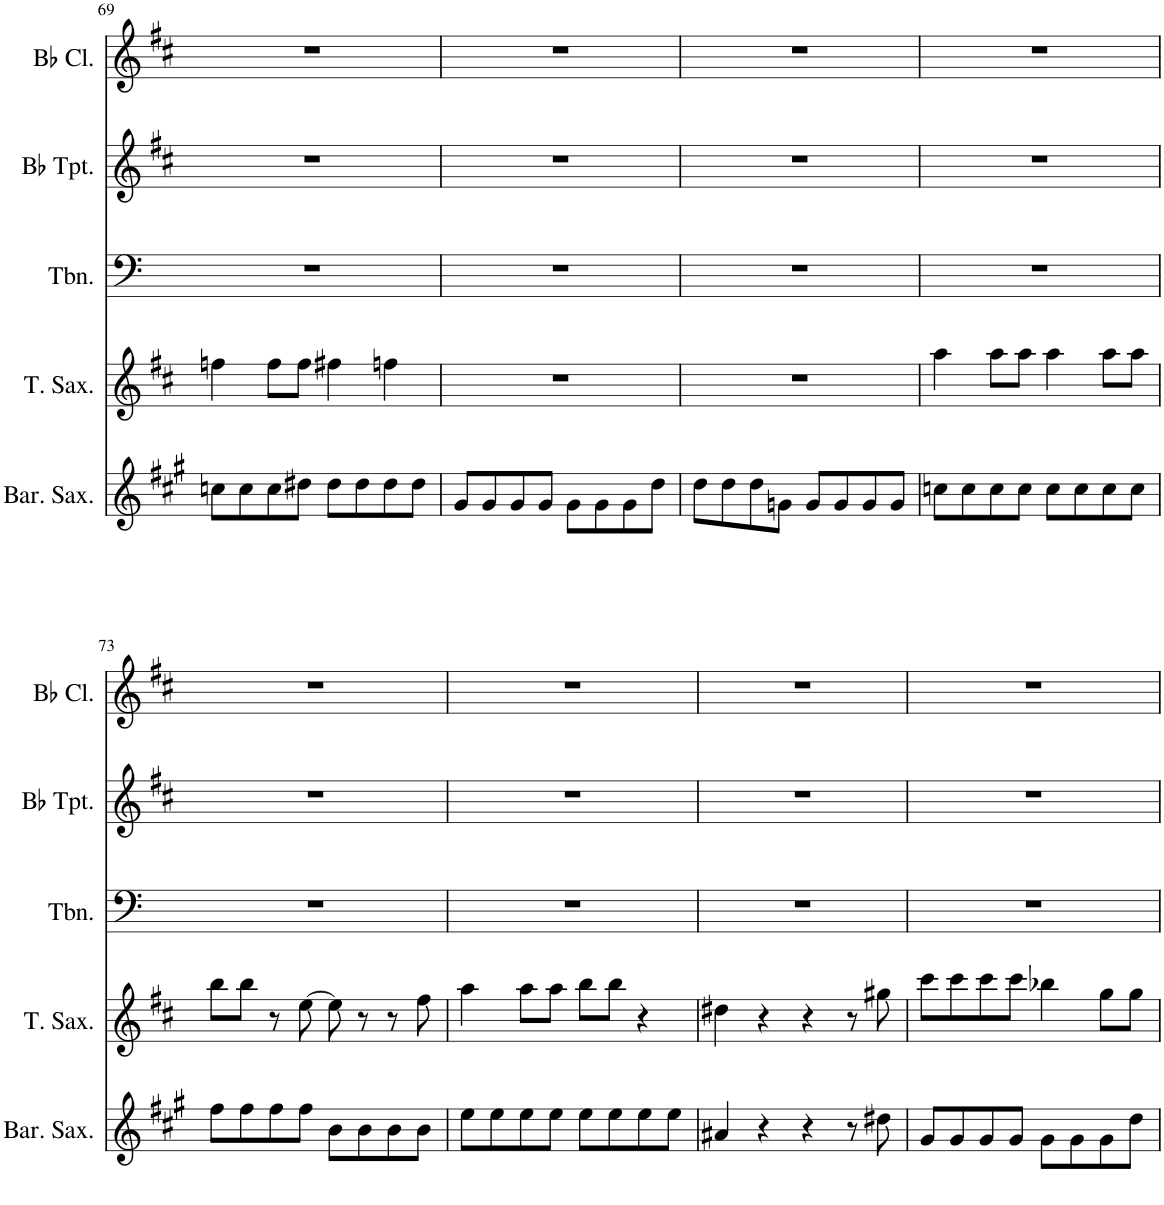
**kern	**kern	**kern	**kern	**kern
*part5	*part4	*part3	*part2	*part1
*staff5	*staff4	*staff3	*staff2	*staff1
*I"Baritone Saxophone	*I"Tenor Saxophone	*I"Trombone	*I"Bb Trumpet	*I"Bb Clarinet
*I'Bar. Sax.	*I'T. Sax.	*I'Tbn.	*I'Bb Tpt.	*I'Bb Cl.
!!LO:PB:g=z
*clefG2	*clefG2	*clefF4	*clefG2	*clefG2
*ITrd12c21	*ITrd8c14	*	*ITrd1c2	*ITrd1c2
*k[f#c#g#]	*k[f#c#]	*k[]	*k[f#c#]	*k[f#c#]
*M4/4	*M4/4	*M4/4	*M4/4	*M4/4
=69	=69	=69	=69	=69
8ccn\L	4ffn\	1r	1r	1r
8cc\	.	.	.	.
8cc\	8ff\L	.	.	.
8dd#X\J	8ff\J	.	.	.
8dd#\L	4ff#X\	.	.	.
8dd#\	.	.	.	.
8dd#\	4ffn\	.	.	.
8dd#\J	.	.	.	.
=70	=70	=70	=70	=70
8g#/L	1r	1r	1r	1r
8g#/	.	.	.	.
8g#/	.	.	.	.
8g#/J	.	.	.	.
8g#\L	.	.	.	.
8g#\	.	.	.	.
8g#\	.	.	.	.
8dd\J	.	.	.	.
=71	=71	=71	=71	=71
8dd\L	1r	1r	1r	1r
8dd\	.	.	.	.
8dd\	.	.	.	.
8gn\J	.	.	.	.
8g/L	.	.	.	.
8g/	.	.	.	.
8g/	.	.	.	.
8g/J	.	.	.	.
=72	=72	=72	=72	=72
8ccn\L	4aa\	1r	1r	1r
8cc\	.	.	.	.
8cc\	8aa\L	.	.	.
8cc\J	8aa\J	.	.	.
8cc\L	4aa\	.	.	.
8cc\	.	.	.	.
8cc\	8aa\L	.	.	.
8cc\J	8aa\J	.	.	.
!!LO:LB:g=z
=73	=73	=73	=73	=73
8ff#\L	8bb\L	1r	1r	1r
8ff#\	8bb\J	.	.	.
8ff#\	8r	.	.	.
8ff#\J	[8ee\	.	.	.
8b\L	8ee\]	.	.	.
8b\	8r	.	.	.
8b\	8r	.	.	.
8b\J	8ff#\	.	.	.
=74	=74	=74	=74	=74
8ee\L	4aa\	1r	1r	1r
8ee\	.	.	.	.
8ee\	8aa\L	.	.	.
8ee\J	8aa\J	.	.	.
8ee\L	8bb\L	.	.	.
8ee\	8bb\J	.	.	.
8ee\	4r	.	.	.
8ee\J	.	.	.	.
=75	=75	=75	=75	=75
4a#X/	4dd#X\	1r	1r	1r
4r	4r	.	.	.
4r	4r	.	.	.
8r	8r	.	.	.
8dd#X\	8gg#X\	.	.	.
=76	=76	=76	=76	=76
8g#/L	8ccc#\L	1r	1r	1r
8g#/	8ccc#\	.	.	.
8g#/	8ccc#\	.	.	.
8g#/J	8ccc#\J	.	.	.
8g#\L	4bb-X\	.	.	.
8g#\	.	.	.	.
8g#\	8gg\L	.	.	.
8dd\J	8gg\J	.	.	.
=	=	=	=	=
*-	*-	*-	*-	*-
